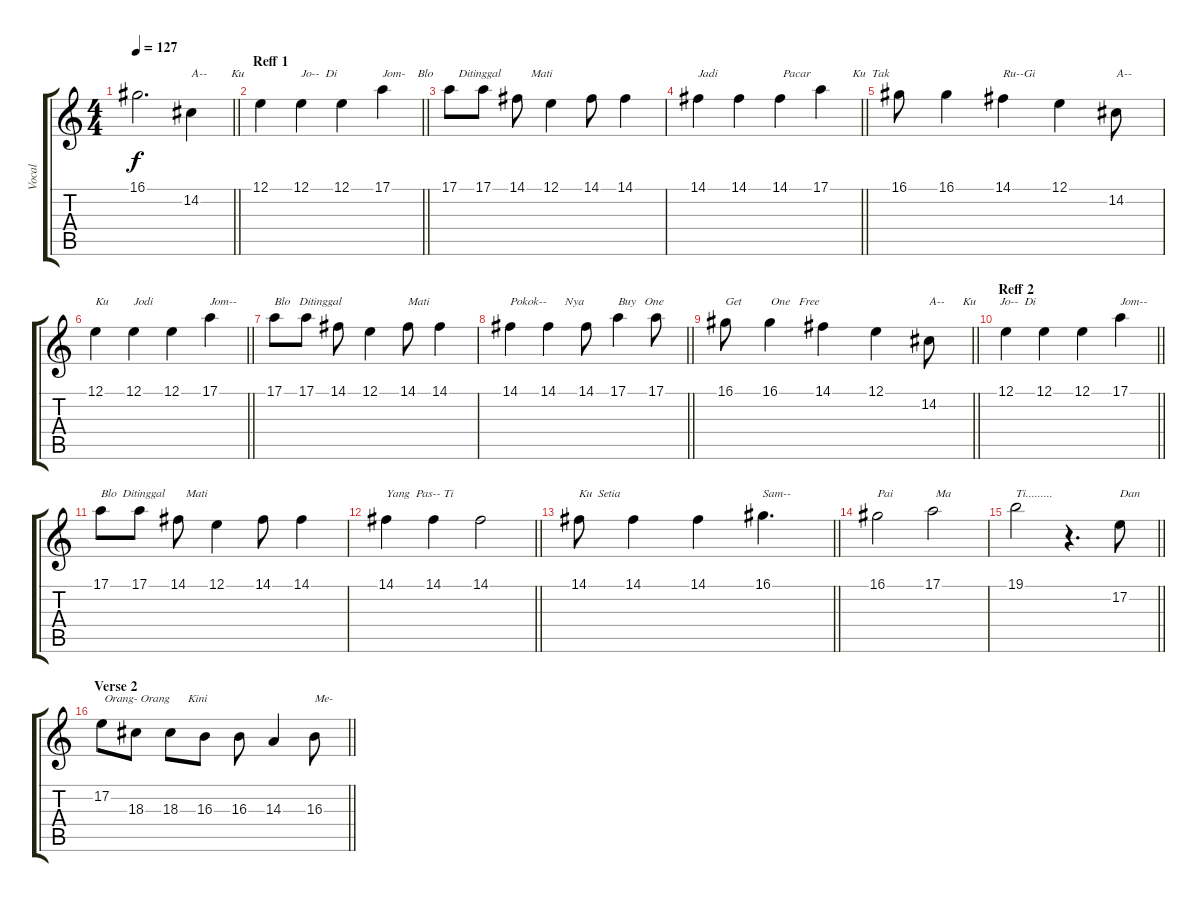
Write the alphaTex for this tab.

\track ("Vocal" "Vocal") {instrument choiraahs}
\staff {score tabs}
\tuning (E4 B3 G3 D3 A2 E2) {hide}
\ts (4 4)
\tempo 127
\clef g2
\barLineRight lightlight
\ks c
16.1{t}.2{d dy f} 14.2.4{txt "A--        Ku"} |
\section ("" "Reff 1")
\barLineRight lightlight
12.1.4 12.1.4{txt "Jo--  Di      "} 12.1.4 17.1.4{txt "Jom-    Blo"} |
17.1.8{txt "   Ditinggal          Mati"} 17.1.8 14.1.8 12.1.4 14.1.8 14.1.4 |
\barLineRight lightlight
14.1.4{txt "Jadi      "} 14.1.4 14.1.4{txt " Pacar              Ku  Tak  "} 17.1.4 |
16.1.8 16.1.4 14.1.4{txt "Ru--Gi"} 12.1.4 14.2.8{txt "A--          "} |
\barLineRight lightlight
12.1.4{txt "Ku "} 12.1.4{txt "Jodi "} 12.1.4 17.1.4{txt "Jom--"} |
17.1.8{txt "Blo   Ditinggal "} 17.1.8 14.1.8 12.1.4 14.1.8{txt "Mati"} 14.1.4 |
\barLineRight lightlight
14.1.4{txt "Pokok--      Nya "} 14.1.4 14.1.8 17.1.4{txt "Buy   One"} 17.1.8 |
\barLineRight lightlight
16.1.8{txt "Get          One   Free"} 16.1.4 14.1.4 12.1.4 14.2.8{txt "A--      Ku        Jo--  Di "} |
\section ("" "Reff 2")
\barLineRight lightlight
12.1.4 12.1.4 12.1.4 17.1.4{txt "Jom--"} |
17.1.8{txt "Blo  Ditinggal       Mati"} 17.1.8 14.1.8 12.1.4 14.1.8 14.1.4 |
\barLineRight lightlight
14.1.4{txt "Yang  Pas-- Ti    "} 14.1.4 14.1.2 |
\barLineRight lightlight
14.1.8{txt "Ku  Setia  "} 14.1.4 14.1.4 16.1.4{d txt "Sam--"} |
16.1.2{txt "Pai    "} 17.1.2{txt " Ma"} |
\barLineRight lightlight
19.1.2{txt "Ti........."} r.4{d} 17.2.8{txt "Dan  "} |
\section ("" "Verse 2")
\barLineRight lightlight
17.2.8{txt " Orang- Orang      Kini"} 18.3.8 18.3.8 16.3.8 16.3.8 14.3.4 16.3.8{txt "Me-"}
